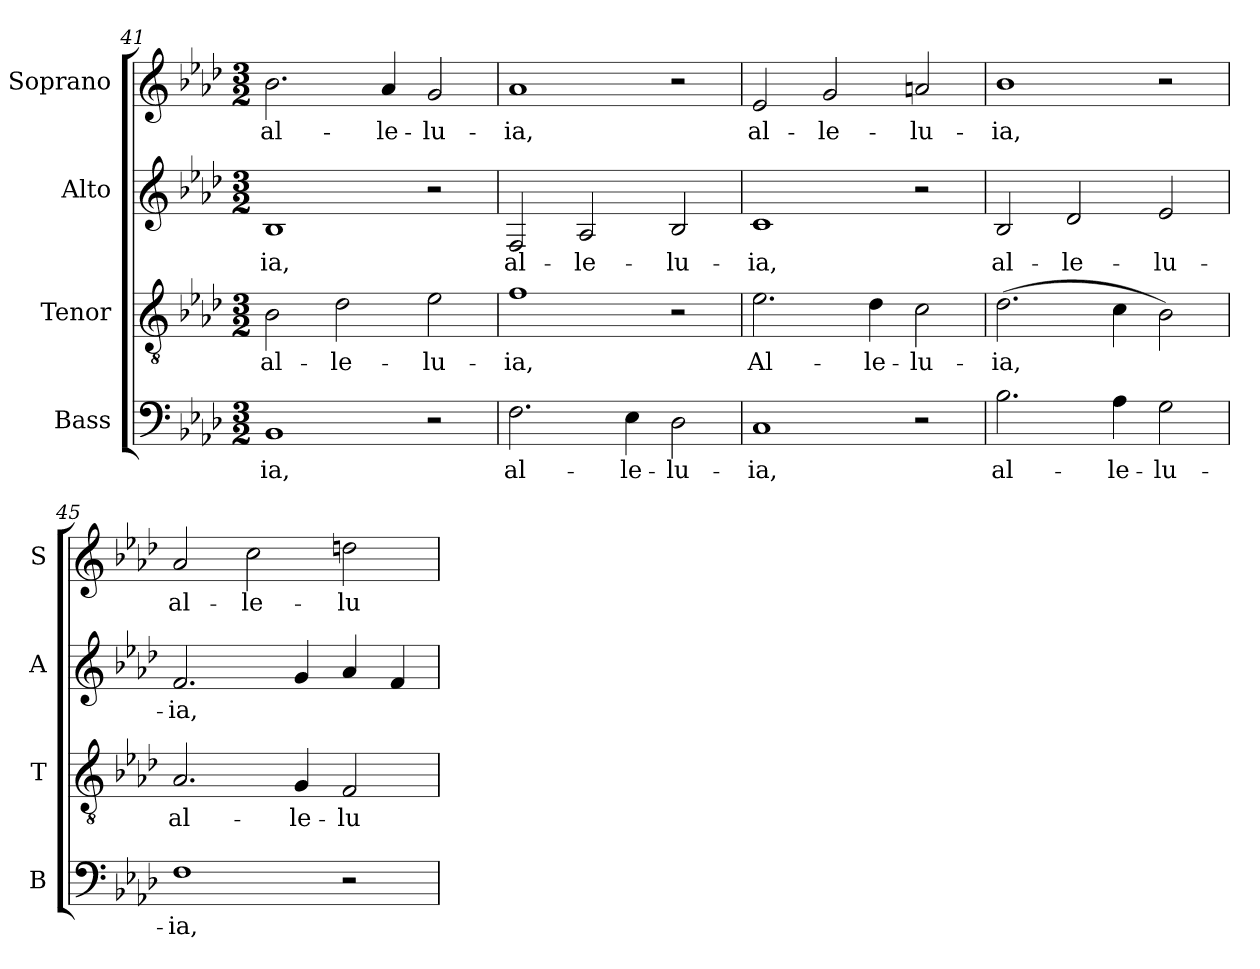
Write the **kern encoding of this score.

**kern	**text	**kern	**text	**kern	**text	**kern	**text
*part4	*part4	*part3	*part3	*part2	*part2	*part1	*part1
*staff4	*staff4	*staff3	*staff3	*staff2	*staff2	*staff1	*staff1
*I"Bass	*	*I"Tenor	*	*I"Alto	*	*I"Soprano	*
*I'B	*	*I'T	*	*I'A	*	*I'S	*
*clefF4	*	*clefGv2	*	*clefG2	*	*clefG2	*
*	*	*ITrd7c12	*	*	*	*	*
*k[b-e-a-d-]	*	*k[b-e-a-d-]	*	*k[b-e-a-d-]	*	*k[b-e-a-d-]	*
*A-:	*	*A-:	*	*A-:	*	*A-:	*
*M3/2	*	*M3/2	*	*M3/2	*	*M3/2	*
=41	=41	=41	=41	=41	=41	=41	=41
!	!LO:LY:b:color=#000000	!	!	!	!	!	!
!	!	!	!LO:LY:b:color=#000000	!	!	!	!
!	!	!	!	!	!LO:LY:b:color=#000000	!	!
!	!	!	!	!	!	!	!LO:LY:b:color=#000000
1BB-i	-ia,	2BB-i\	al-	1B-i	-ia,	2.b-i\	al-
!	!	!	!LO:LY:b:color=#000000	!	!	!	!
.	.	2D-i\	-le-	.	.	.	.
!	!	!	!	!	!	!	!LO:LY:b:color=#000000
.	.	.	.	.	.	4a-i/	-le-
!	!	!	!LO:LY:b:color=#000000	!	!	!	!
!	!	!	!	!	!	!	!LO:LY:b:color=#000000
2r	.	2E-i\	-lu-	2r	.	2gi/	-lu-
=42	=42	=42	=42	=42	=42	=42	=42
!	!LO:LY:b:color=#000000	!	!	!	!	!	!
!	!	!	!LO:LY:b:color=#000000	!	!	!	!
!	!	!	!	!	!LO:LY:b:color=#000000	!	!
!	!	!	!	!	!	!	!LO:LY:b:color=#000000
2.Fi\	al-	1Fi	-ia,	2Fi/	al-	1a-i	-ia,
!	!	!	!	!	!LO:LY:b:color=#000000	!	!
.	.	.	.	2A-i/	-le-	.	.
!	!LO:LY:b:color=#000000	!	!	!	!	!	!
4E-i\	-le-	.	.	.	.	.	.
!	!LO:LY:b:color=#000000	!	!	!	!	!	!
!	!	!	!	!	!LO:LY:b:color=#000000	!	!
2D-i\	-lu-	2r	.	2B-i/	-lu-	2r	.
!!LO:LB:g=z
=43	=43	=43	=43	=43	=43	=43	=43
!	!LO:LY:b:color=#000000	!	!	!	!	!	!
!	!	!	!LO:LY:b:color=#000000	!	!	!	!
!	!	!	!	!	!LO:LY:b:color=#000000	!	!
!	!	!	!	!	!	!	!LO:LY:b:color=#000000
1Ci	-ia,	2.E-i\	Al-	1ci	-ia,	2e-i/	al-
!	!	!	!	!	!	!	!LO:LY:b:color=#000000
.	.	.	.	.	.	2gi/	-le-
!	!	!	!LO:LY:b:color=#000000	!	!	!	!
.	.	4D-i\	-le-	.	.	.	.
!	!	!	!LO:LY:b:color=#000000	!	!	!	!
!	!	!	!	!	!	!	!LO:LY:b:color=#000000
2r	.	2Ci\	-lu-	2r	.	2ani/	-lu-
=44	=44	=44	=44	=44	=44	=44	=44
!	!LO:LY:b:color=#000000	!	!	!	!	!	!
!	!	!	!LO:LY:b:color=#000000	!	!	!	!
!	!	!	!	!	!LO:LY:b:color=#000000	!	!
!	!	!	!	!	!	!	!LO:LY:b:color=#000000
2.B-i\	al-	(2.D-i\	-ia,	2B-i/	al-	1b-i	-ia,
!	!	!	!	!	!LO:LY:b:color=#000000	!	!
.	.	.	.	2d-i/	-le-	.	.
!	!LO:LY:b:color=#000000	!	!	!	!	!	!
4A-i\	-le-	4Ci\	.	.	.	.	.
!	!LO:LY:b:color=#000000	!	!	!	!	!	!
!	!	!	!	!	!LO:LY:b:color=#000000	!	!
2Gi\	-lu-	2BB-i\)	.	2e-i/	-lu-	2r	.
=45	=45	=45	=45	=45	=45	=45	=45
!	!LO:LY:b:color=#000000	!	!	!	!	!	!
!	!	!	!LO:LY:b:color=#000000	!	!	!	!
!	!	!	!	!	!LO:LY:b:color=#000000	!	!
!	!	!	!	!	!	!	!LO:LY:b:color=#000000
1Fi	-ia,	2.AA-i/	al-	2.fi/	-ia,	2a-i/	al-
!	!	!	!	!	!	!	!LO:LY:b:color=#000000
.	.	.	.	.	.	2cci\	-le-
!	!	!	!LO:LY:b:color=#000000	!	!	!	!
.	.	4GGi/	-le-	4gi/	.	.	.
!	!	!	!LO:LY:b:color=#000000	!	!	!	!
!	!	!	!	!	!	!	!LO:LY:b:color=#000000
2r	.	2FFi/	-lu-	4a-i/	.	2ddni\	-lu-
.	.	.	.	4fi/	.	.	.
=	=	=	=	=	=	=	=
*-	*-	*-	*-	*-	*-	*-	*-
